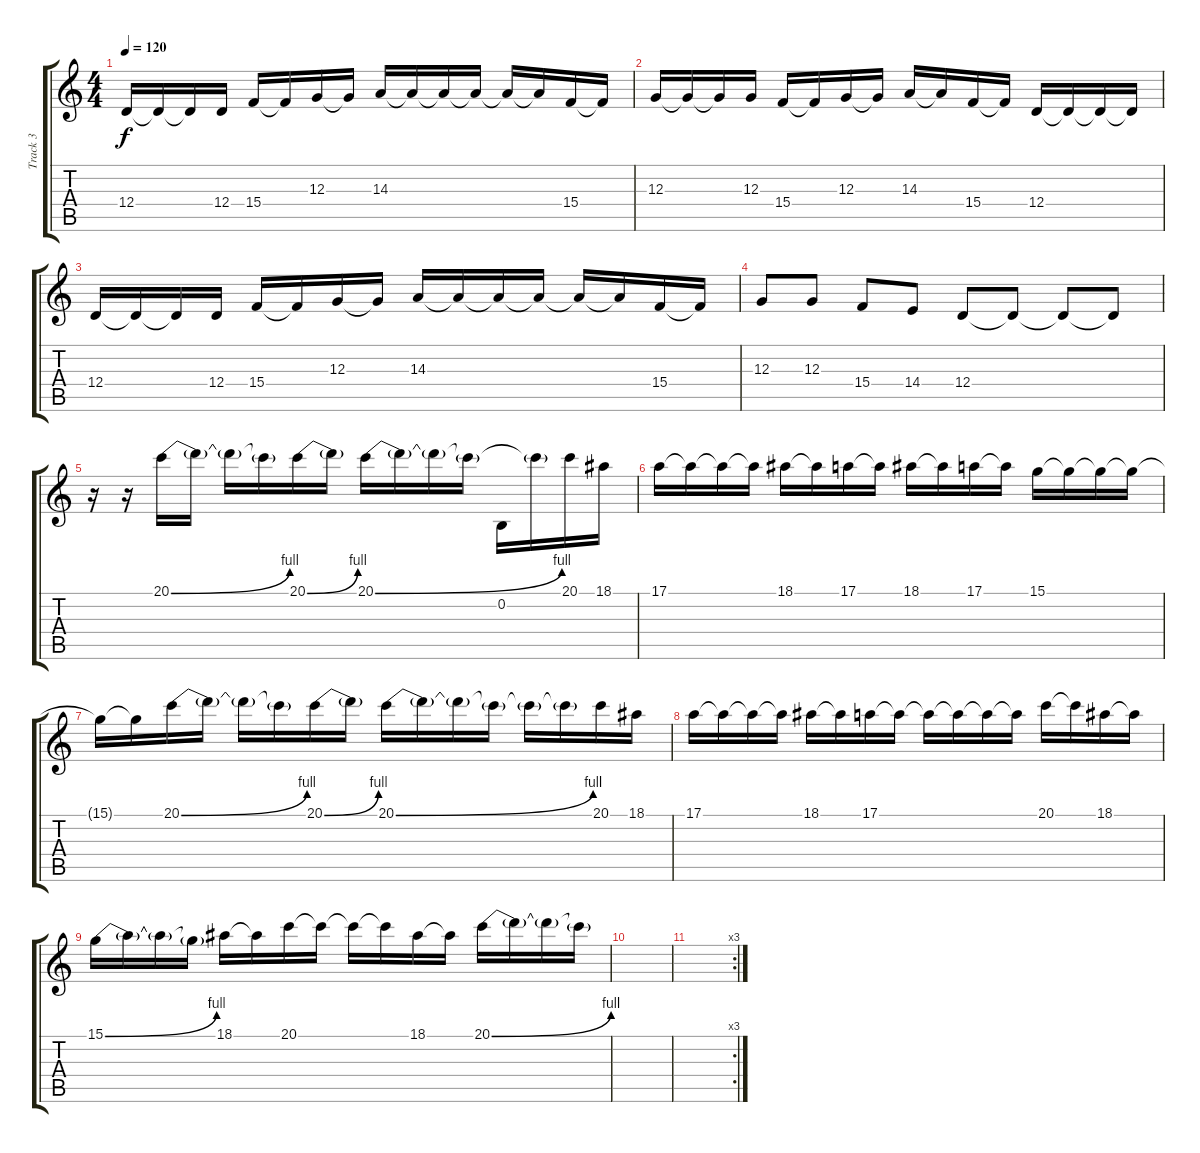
\track ("Track 3" "Track 3") {instrument lead5charang}
\staff {score tabs}
\tuning (E4 B3 G3 D3 A2 E2) {hide}
\ts (4 4)
\tempo 120
\clef g2
\ks c
12.4.16{dy f} 12.4{t}.16 12.4{t}.16 12.4.16 15.4.16 15.4{t}.16 12.3.16 12.3{t}.16 14.3.16 14.3{t}.16 14.3{t}.16 14.3{t}.16 14.3{t}.16 14.3{t}.16 15.4.16 15.4{t}.16 |
12.3.16 12.3{t}.16 12.3{t}.16 12.3.16 15.4.16 15.4{t}.16 12.3.16 12.3{t}.16 14.3.16 14.3{t}.16 15.4.16 15.4{t}.16 12.4.16 12.4{t}.16 12.4{t}.16 12.4{t}.16 |
12.4.16 12.4{t}.16 12.4{t}.16 12.4.16 15.4.16 15.4{t}.16 12.3.16 12.3{t}.16 14.3.16 14.3{t}.16 14.3{t}.16 14.3{t}.16 14.3{t}.16 14.3{t}.16 15.4.16 15.4{t}.16 |
12.3.8 12.3.8 15.4.8 14.4.8 12.4.8 12.4{t}.8 12.4{t}.8 12.4{t}.8 |
r.16 r.16 20.1{be (bend 0 0 60 4)}.16 20.1{t}.16 20.1{t}.16 20.1{t}.16 20.1{be (bend 0 0 60 4)}.16 20.1{t}.16 20.1{be (bend 0 0 60 4)}.16 20.1{t}.16 20.1{t}.16 20.1{t}.16 0.2.16 20.1{t}.16 20.1.16 18.1.16 |
17.1.16 17.1{t}.16 17.1{t}.16 17.1{t}.16 18.1.16 18.1{t}.16 17.1.16 17.1{t}.16 18.1.16 18.1{t}.16 17.1.16 17.1{t}.16 15.1.16 15.1{t}.16 15.1{t}.16 15.1{t}.16 |
15.1{t}.16 15.1{t}.16 20.1{be (bend 0 0 60 4)}.16 20.1{t}.16 20.1{t}.16 20.1{t}.16 20.1{be (bend 0 0 60 4)}.16 20.1{t}.16 20.1{be (bend 0 0 60 4)}.16 20.1{t}.16 20.1{t}.16 20.1{t}.16 20.1{t}.16 20.1{t}.16 20.1.16 18.1.16 |
17.1.16 17.1{t}.16 17.1{t}.16 17.1{t}.16 18.1.16 18.1{t}.16 17.1.16 17.1{t}.16 17.1{t}.16 17.1{t}.16 17.1{t}.16 17.1{t}.16 20.1.16 20.1{t}.16 18.1.16 18.1{t}.16 |
15.1{be (bend 0 0 60 4)}.16 15.1{t}.16 15.1{t}.16 15.1{t}.16 18.1.16 18.1{t}.16 20.1.16 20.1{t}.16 20.1{t}.16 20.1{t}.16 18.1.16 18.1{t}.16 20.1{be (bend 0 0 60 4)}.16 20.1{t}.16 20.1{t}.16 20.1{t}.16 |
|
\rc 3
